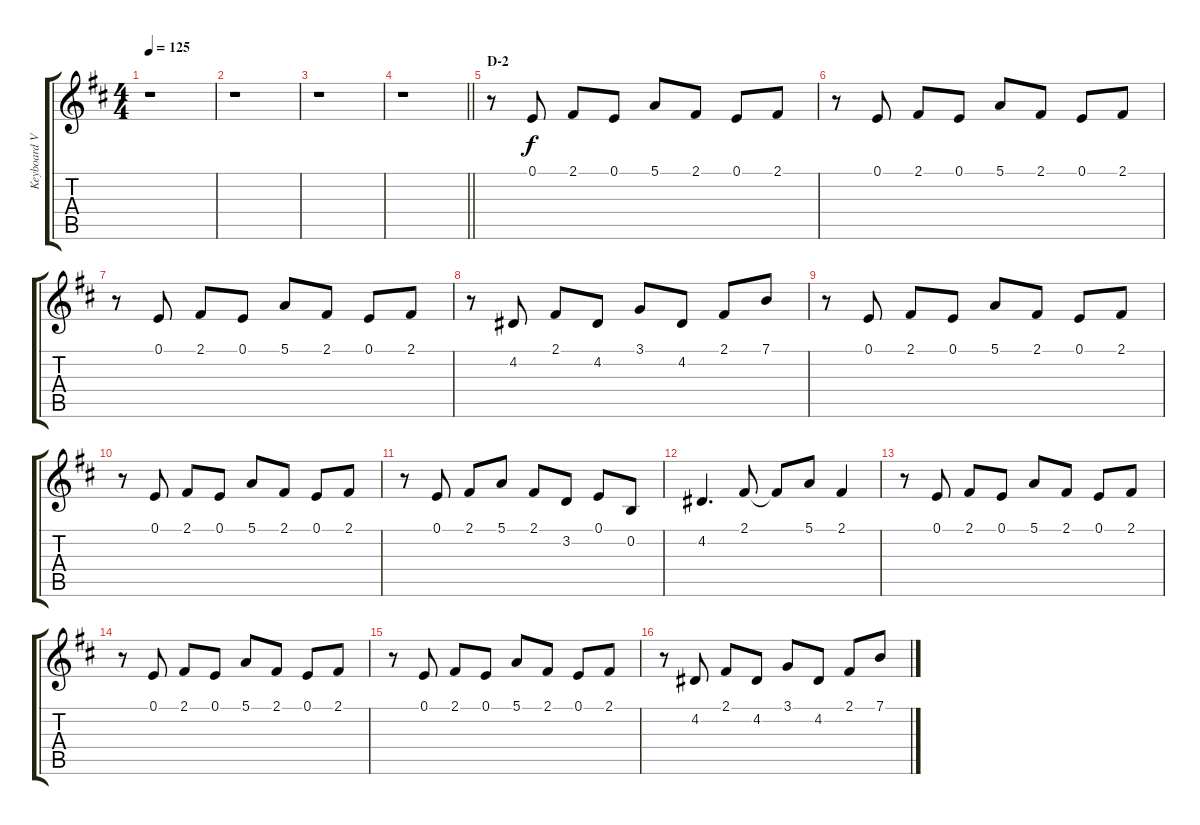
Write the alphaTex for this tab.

\track ("Keyboard V" "Keyboard V") {instrument lead2sawtooth}
\staff {score tabs}
\tuning (E4 B3 G3 D3 A2 E2) {hide}
\ts (4 4)
\tempo 125
\clef g2
\ks d
r.1{dy f} |
r.1 |
r.1 |
\barLineRight lightlight
r.1 |
\section ("" "D-2")
r.8 0.1.8 2.1.8 0.1.8 5.1.8 2.1.8 0.1.8 2.1.8 |
r.8 0.1.8 2.1.8 0.1.8 5.1.8 2.1.8 0.1.8 2.1.8 |
r.8 0.1.8 2.1.8 0.1.8 5.1.8 2.1.8 0.1.8 2.1.8 |
r.8 4.2.8 2.1.8 4.2.8 3.1.8 4.2.8 2.1.8 7.1.8 |
r.8 0.1.8 2.1.8 0.1.8 5.1.8 2.1.8 0.1.8 2.1.8 |
r.8 0.1.8 2.1.8 0.1.8 5.1.8 2.1.8 0.1.8 2.1.8 |
r.8 0.1.8 2.1.8 5.1.8 2.1.8 3.2.8 0.1.8 0.2.8 |
4.2.4{d} 2.1.8 2.1{t}.8 5.1.8 2.1.4 |
r.8 0.1.8 2.1.8 0.1.8 5.1.8 2.1.8 0.1.8 2.1.8 |
r.8 0.1.8 2.1.8 0.1.8 5.1.8 2.1.8 0.1.8 2.1.8 |
r.8 0.1.8 2.1.8 0.1.8 5.1.8 2.1.8 0.1.8 2.1.8 |
r.8 4.2.8 2.1.8 4.2.8 3.1.8 4.2.8 2.1.8 7.1.8
